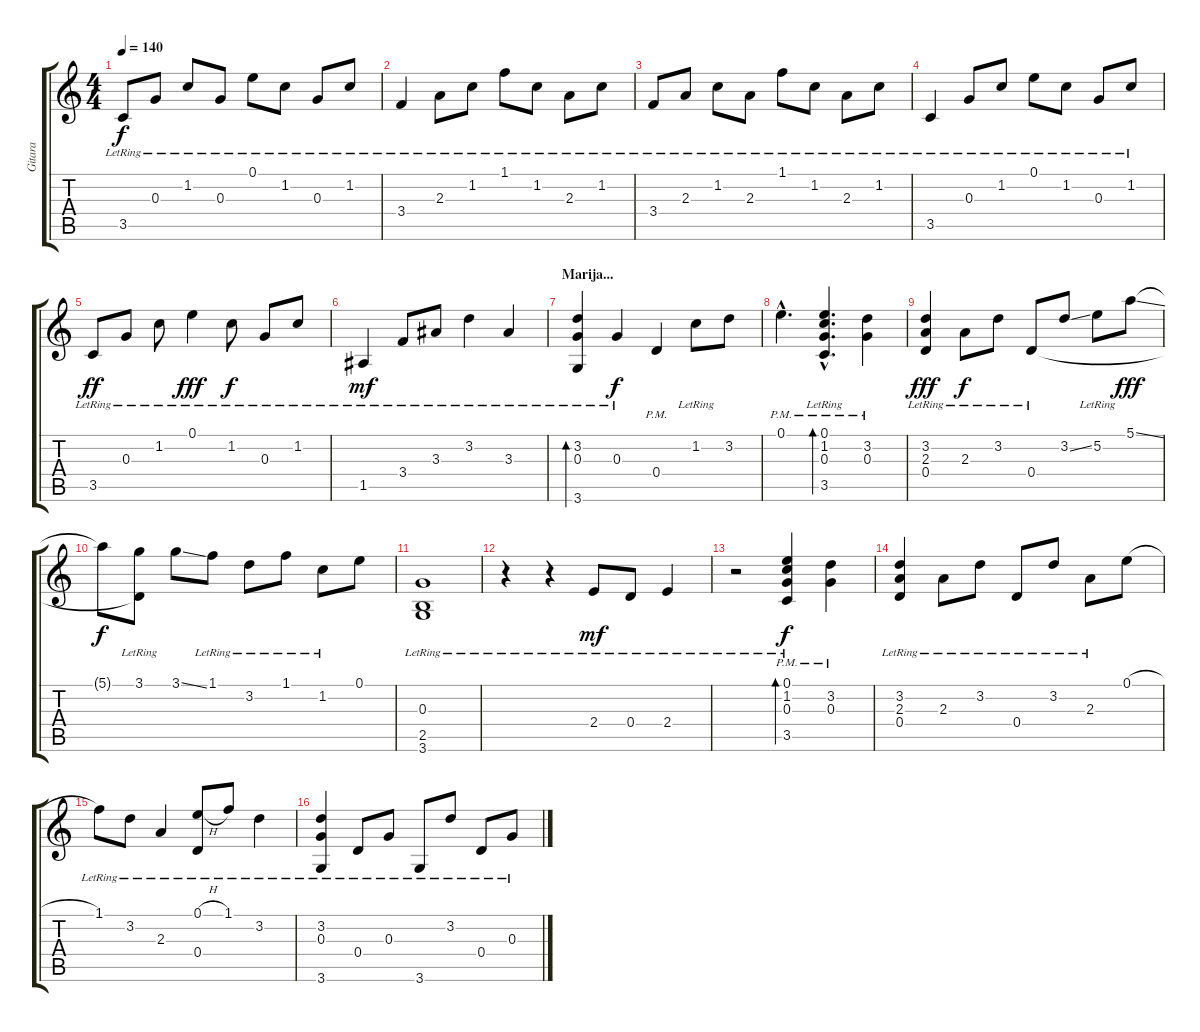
\track ("Gitara" "Gitara") {instrument acousticguitarsteel}
\staff {score tabs}
\tuning (E4 B3 G3 D3 A2 E2) {hide}
\ts (4 4)
\tempo 140
\clef g2
\ks c
3.5{lr}.8{dy f} 0.3{lr}.8 1.2{lr}.8 0.3{lr}.8 0.1{lr}.8 1.2{lr}.8 0.3{lr}.8 1.2{lr}.8 |
3.4{lr}.4 2.3{lr}.8 1.2{lr}.8 1.1{lr}.8 1.2{lr}.8 2.3{lr}.8 1.2{lr}.8 |
3.4{lr}.8 2.3{lr}.8 1.2{lr}.8 2.3{lr}.8 1.1{lr}.8 1.2{lr}.8 2.3{lr}.8 1.2{lr}.8 |
3.5{lr}.4 0.3{lr}.8 1.2{lr}.8 0.1{lr}.8 1.2{lr}.8 0.3{lr}.8 1.2{lr}.8 |
3.5{lr}.8{dy ff} 0.3{lr}.8 1.2{lr}.8 0.1{lr}.4{dy fff} 1.2{lr}.8{dy f} 0.3{lr}.8 1.2{lr}.8 |
1.5{lr}.4{dy mf} 3.4{lr}.8 3.3{lr}.8 3.2{lr}.4 3.3{lr}.4 |
\section ("" "Marija...")
(3.2{lr} 0.3{lr} 3.6{lr}).4{bd 480} 0.3{lr}.4{dy f} 0.4{pm}.4 1.2{lr}.8 3.2.8 |
0.1{hac pm}.4{d} (0.1{hac lr} 1.2{hac lr} 0.3{hac pm} 3.5{hac pm}).4{d bd 480} (3.2{pm} 0.3{pm}).4 |
(3.2{lr} 2.3{lr} 0.4{lr}).4{dy fff} 2.3{lr}.8{dy f} 3.2{lr}.8 0.4{lr}.8 3.2{ss}.8 5.2{lr}.8 5.1{ss}.8{dy fff} |
5.1{t}.8{dy f} (3.1{lr} 0.4{t}).8 3.1{ss}.8 1.1{lr}.8 3.2{lr}.8 1.1{lr}.8 1.2{lr}.8 0.1.8 |
(0.3{lr} 2.5{lr} 3.6{lr}).1 |
r.4 r.4 2.4{lr}.8{dy mf} 0.4{lr}.8 2.4{lr}.4 |
r.2 (0.1{lr} 1.2{pm} 0.3{pm} 3.5{pm}).4{bd 480 dy f} (3.2{pm} 0.3{pm}).4 |
(3.2{lr} 2.3{lr} 0.4{lr}).4 2.3{lr}.8 3.2{lr}.8 0.4{lr}.8 3.2{lr}.8 2.3{lr}.8 0.1{h}.8 |
1.1{lr}.8 3.2{lr}.8 2.3{lr}.4 (0.1{h} 0.4{lr}).8 1.1{lr}.8 3.2{lr}.4 |
(3.2{lr} 0.3{lr} 3.6{lr}).4{volume 8} 0.4{lr}.8 0.3{lr}.8 3.6{lr}.8 3.2{lr}.8 0.4{lr}.8 0.3{lr}.8
